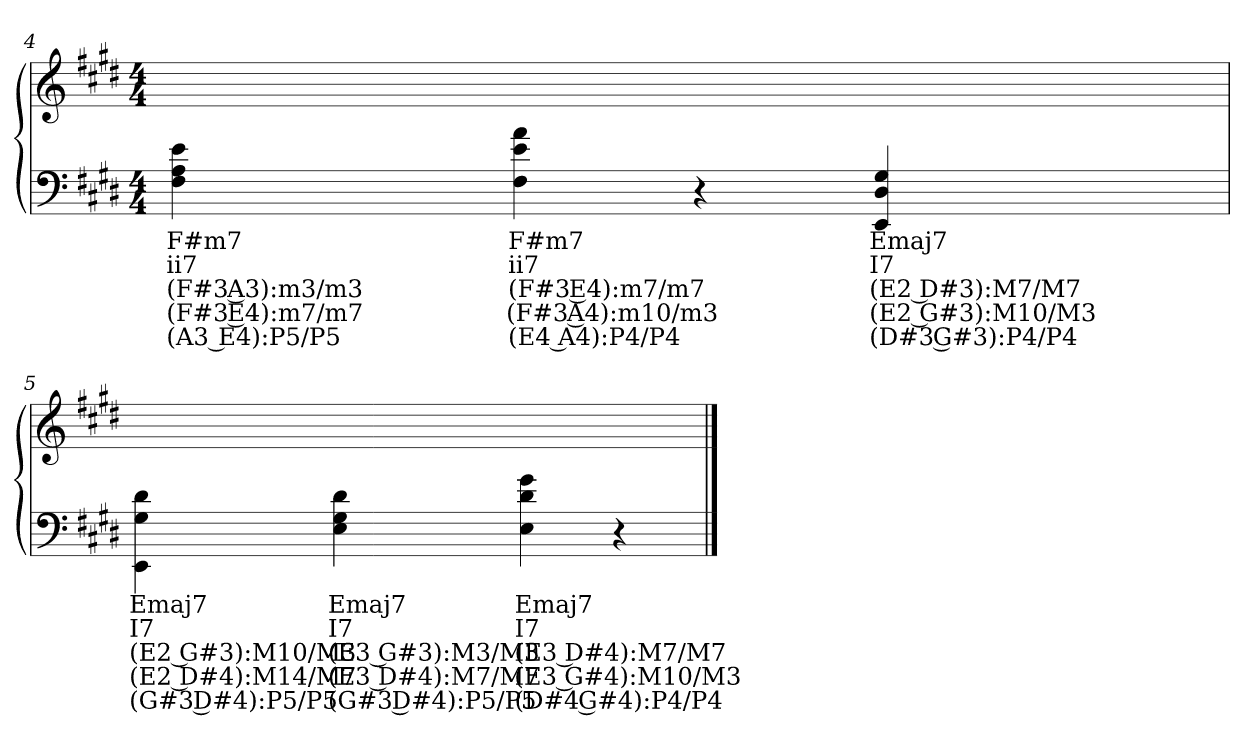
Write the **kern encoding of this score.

**kern	**text	**text	**text	**text	**text	**kern
*part2	*part2	*part2	*part2	*part2	*part2	*part1
*staff2	*staff2	*staff2	*staff2	*staff2	*staff2	*staff1
*clefF4	*	*	*	*	*	*clefG2
*k[f#c#g#d#]	*	*	*	*	*	*k[f#c#g#d#]
*E:	*	*	*	*	*	*E:
*M4/4	*	*	*	*	*	*M4/4
=4	=4	=4	=4	=4	=4	=4
4F# 4A 4e	F#m7	ii7	(F#3 A3):m3/m3	(F#3 E4):m7/m7	(A3 E4):P5/P5	1ryy
4F# 4e 4a	F#m7	ii7	(F#3 E4):m7/m7	(F#3 A4):m10/m3	(E4 A4):P4/P4	.
4r	.	.	.	.	.	.
4EE 4D# 4G#	Emaj7	I7	(E2 D#3):M7/M7	(E2 G#3):M10/M3	(D#3 G#3):P4/P4	.
=5	=5	=5	=5	=5	=5	=5
4EE 4G# 4d#	Emaj7	I7	(E2 G#3):M10/M3	(E2 D#4):M14/M7	(G#3 D#4):P5/P5	1ryy
4E 4G# 4d#	Emaj7	I7	(E3 G#3):M3/M3	(E3 D#4):M7/M7	(G#3 D#4):P5/P5	.
4E 4d# 4g#	Emaj7	I7	(E3 D#4):M7/M7	(E3 G#4):M10/M3	(D#4 G#4):P4/P4	.
4r	.	.	.	.	.	.
==	==	==	==	==	==	==
*-	*-	*-	*-	*-	*-	*-
